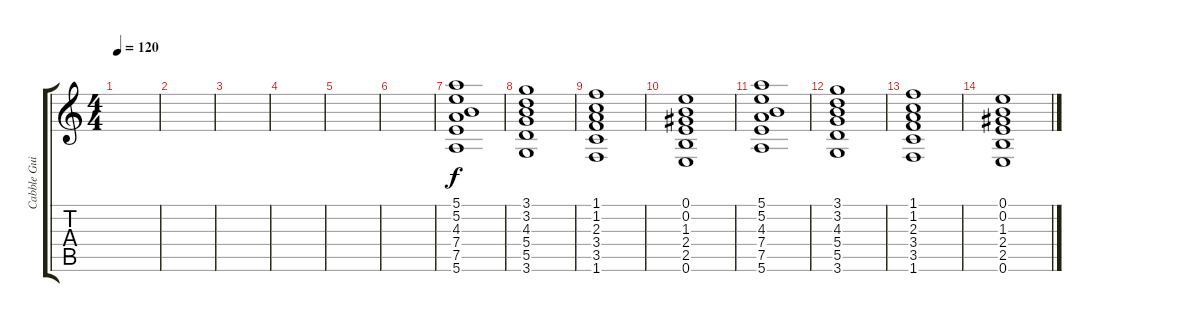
\track ("Cabble Guitar" "Cabble Gui") {instrument electricguitarclean}
\staff {score tabs}
\tuning (E4 B3 G3 D3 A2 E2) {hide}
\ts (4 4)
\tempo 120
\clef g2
\ks c
|
|
|
|
|
|
(5.1 5.2 4.3 7.4 7.5 5.6).1 |
(3.1 3.2 4.3 5.4 5.5 3.6).1 |
(1.1 1.2 2.3 3.4 3.5 1.6).1 |
(0.1 0.2 1.3 2.4 2.5 0.6).1 |
(5.1 5.2 4.3 7.4 7.5 5.6).1 |
(3.1 3.2 4.3 5.4 5.5 3.6).1 |
(1.1 1.2 2.3 3.4 3.5 1.6).1 |
(0.1 0.2 1.3 2.4 2.5 0.6).1
